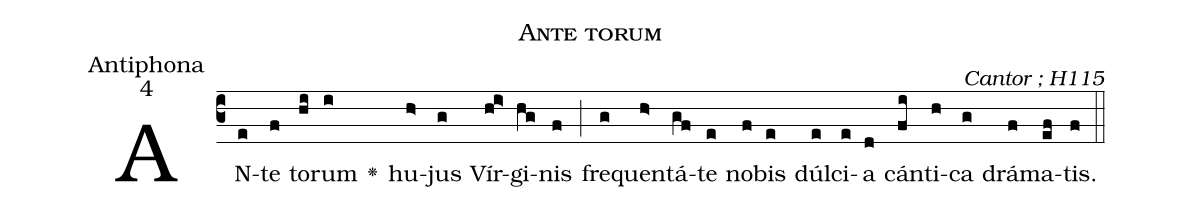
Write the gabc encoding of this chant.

name:Ante torum;
office-part:Antiphona;
mode:4;
commentary:Cantor ; H115;
%%
(c3)AN(e)te(f) to(hi)rum(i) <v>\greheightstar</v>() hu(h>)jus(g) Vír(hi>)gi(hg)nis(f) (;) fre(g)quen(h>)tá(gf)te(e) no(f)bis(e) dúl(e)ci(e)a(d) cán(fi)ti(h)ca(g) drá(f)ma(ef)tis.(f) (::)
